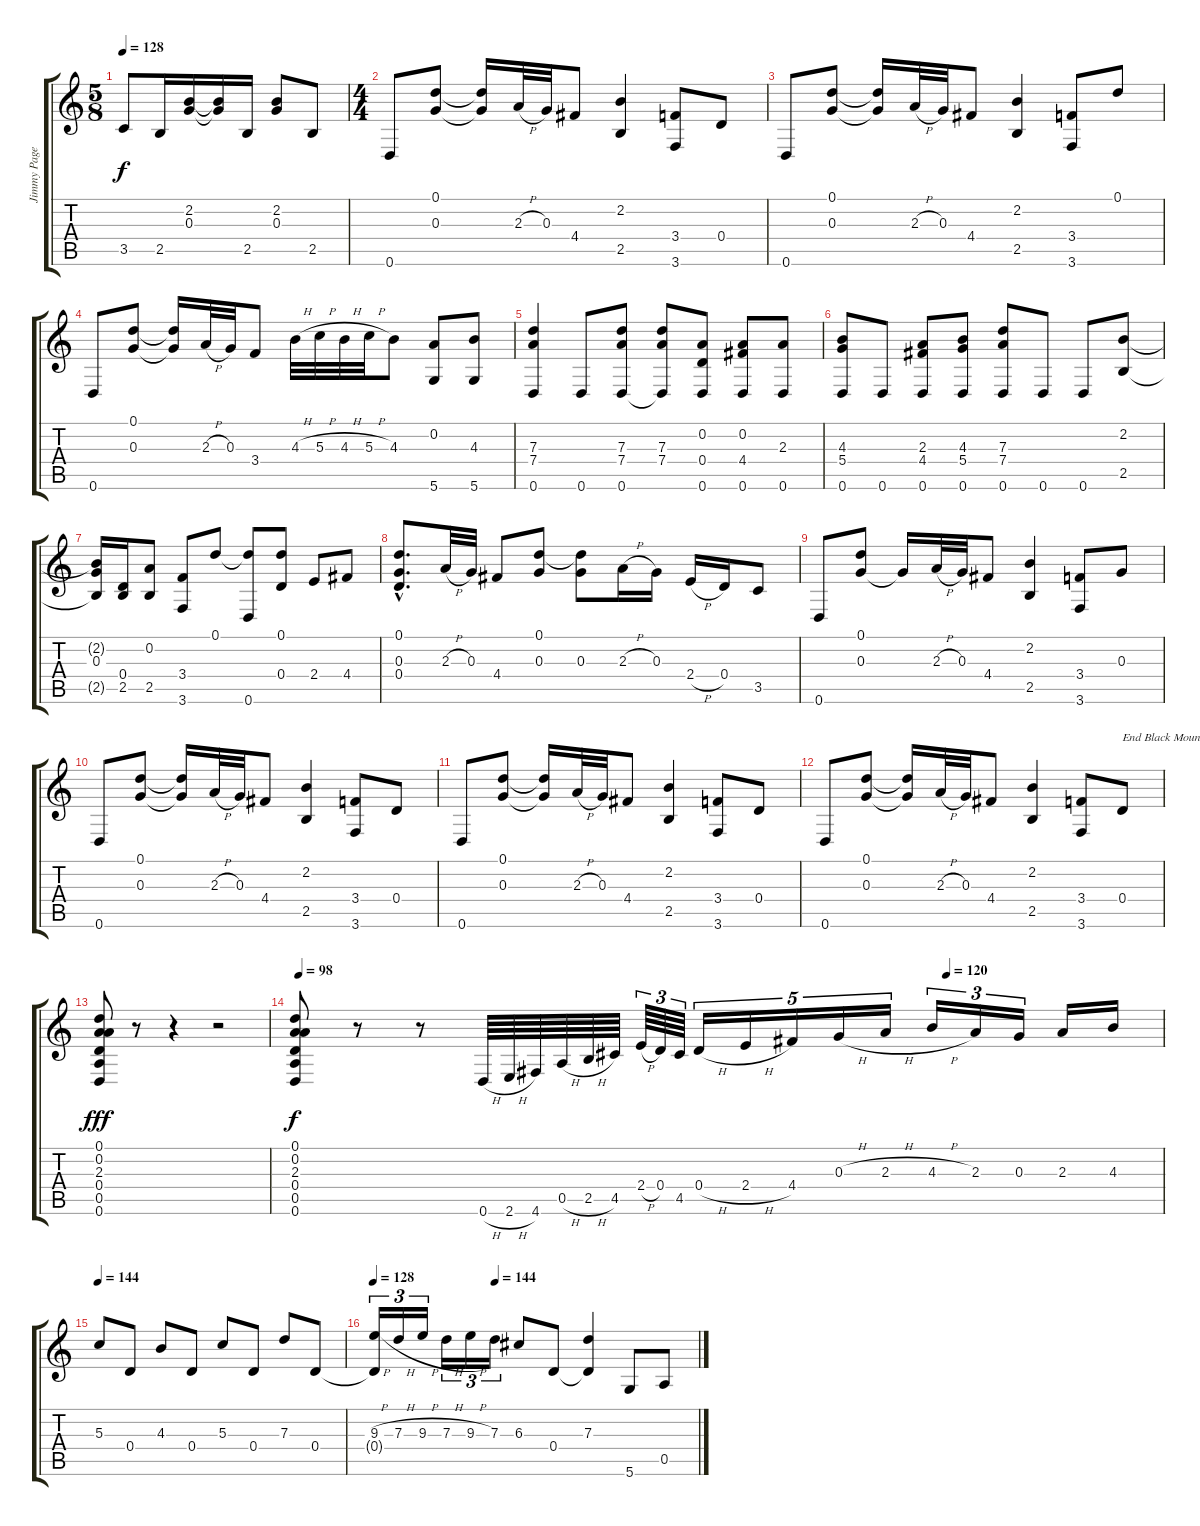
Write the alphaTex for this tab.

\track ("Jimmy Page " "Jimmy Page") {instrument acousticguitarsteel}
\staff {score tabs}
\tuning (D4 A3 G3 D3 A2 D2) {hide}
\ts (5 8)
\tempo 128
\clef g2
\ks c
3.5.8{dy f} 2.5.16 (2.2 0.3).16 (2.2{t} 0.3{t}).16 2.5.16 (2.2 0.3).8 2.5.8 |
\ts (4 4)
0.6.8 (0.1 0.3).8 (0.1{t} 0.3{t}).16 2.3{h}.32 0.3.32 4.4.8 (2.2 2.5).4 (3.4 3.6).8 0.4.8 |
0.6.8 (0.1 0.3).8 (0.1{t} 0.3{t}).16 2.3{h}.32 0.3.32 4.4.8 (2.2 2.5).4 (3.4 3.6).8 0.1.8 |
0.6.8 (0.1 0.3).8 (0.1{t} 0.3{t}).16 2.3{h}.32 0.3.32 3.4.8 4.3{h}.32 5.3{h}.32 4.3{h}.32 5.3{h}.32 4.3.8 (0.2 5.6).8 (4.3 5.6).8 |
(7.3 7.4 0.6).4 0.6.8 (7.3 7.4 0.6).8 (7.3 7.4 0.6{t}).8 (0.2 0.4 0.6).8 (0.2 4.4 0.6).8 (2.3 0.6).8 |
(4.3 5.4 0.6).8 0.6.8 (2.3 4.4 0.6).8 (4.3 5.4 0.6).8 (7.3 7.4 0.6).8 0.6.8 0.6.8 (2.2 2.5).8 |
(2.2{t} 0.3 2.5{t}).16 (0.4 2.5).16 (0.2 2.5).8 (3.4 3.6).8 0.1.8 (0.1{t} 0.6).8 (0.1 0.4).8 2.4.8 4.4.8 |
(0.1{hac} 0.3{hac} 0.4{hac}).8{d} 2.3{h}.32 0.3.32 4.4.8 (0.1 0.3).8 (0.1{t} 0.3).8 2.3{h}.16 0.3.16 2.4{h}.16 0.4.16 3.5.8 |
0.6.8 (0.1 0.3).8 0.3{t}.16 2.3{h}.32 0.3.32 4.4.8 (2.2 2.5).4 (3.4 3.6).8 0.3.8 |
0.6.8 (0.1 0.3).8 (0.1{t} 0.3{t}).16 2.3{h}.32 0.3.32 4.4.8 (2.2 2.5).4 (3.4 3.6).8 0.4.8 |
0.6.8 (0.1 0.3).8 (0.1{t} 0.3{t}).16 2.3{h}.32 0.3.32 4.4.8 (2.2 2.5).4 (3.4 3.6).8 0.4.8 |
0.6.8 (0.1 0.3).8 (0.1{t} 0.3{t}).16 2.3{h}.32 0.3.32 4.4.8 (2.2 2.5).4 (3.4 3.6).8 0.4.8{txt "End Black Mountain Side"} |
(0.1 0.2 2.3 0.4 0.5 0.6).8{dy fff} r.8 r.4 r.2 |
\tempo 98
\tempo (120 0.75)
(0.1 0.2 2.3 0.4 0.5 0.6).8{dy f} r.8 r.8 0.6{h}.64 2.6{h}.64 4.6.64 0.5{h}.64 2.5{h}.64 4.5.64 2.4{h}.64{tu (3 2)} 0.4.64{tu (3 2)} 4.5.64{tu (3 2)} 0.4{h}.16{tu (5 4)} 2.4{h}.16{tu (5 4)} 4.4.16{tu (5 4)} 0.3{h}.16{tu (5 4)} 2.3{h}.16{tu (5 4)} 4.3{h}.16{tu (3 2)} 2.3.16{tu (3 2)} 0.3.16{tu (3 2)} 2.3.16 4.3.16 |
\tempo 144
5.3.8 0.4.8 4.3.8 0.4.8 5.3.8 0.4.8 7.3.8 0.4.8 |
\tempo 128
\tempo (144 0.375)
(9.3{h} 0.4{t}).16{tu (3 2)} 7.3{h}.16{tu (3 2)} 9.3{h}.16{tu (3 2)} 7.3{h}.16{tu (3 2)} 9.3{h}.16{tu (3 2)} 7.3.16{tu (3 2)} 6.3.8 0.4.8 (7.3 0.4{t}).4 5.6.8 0.5.8
